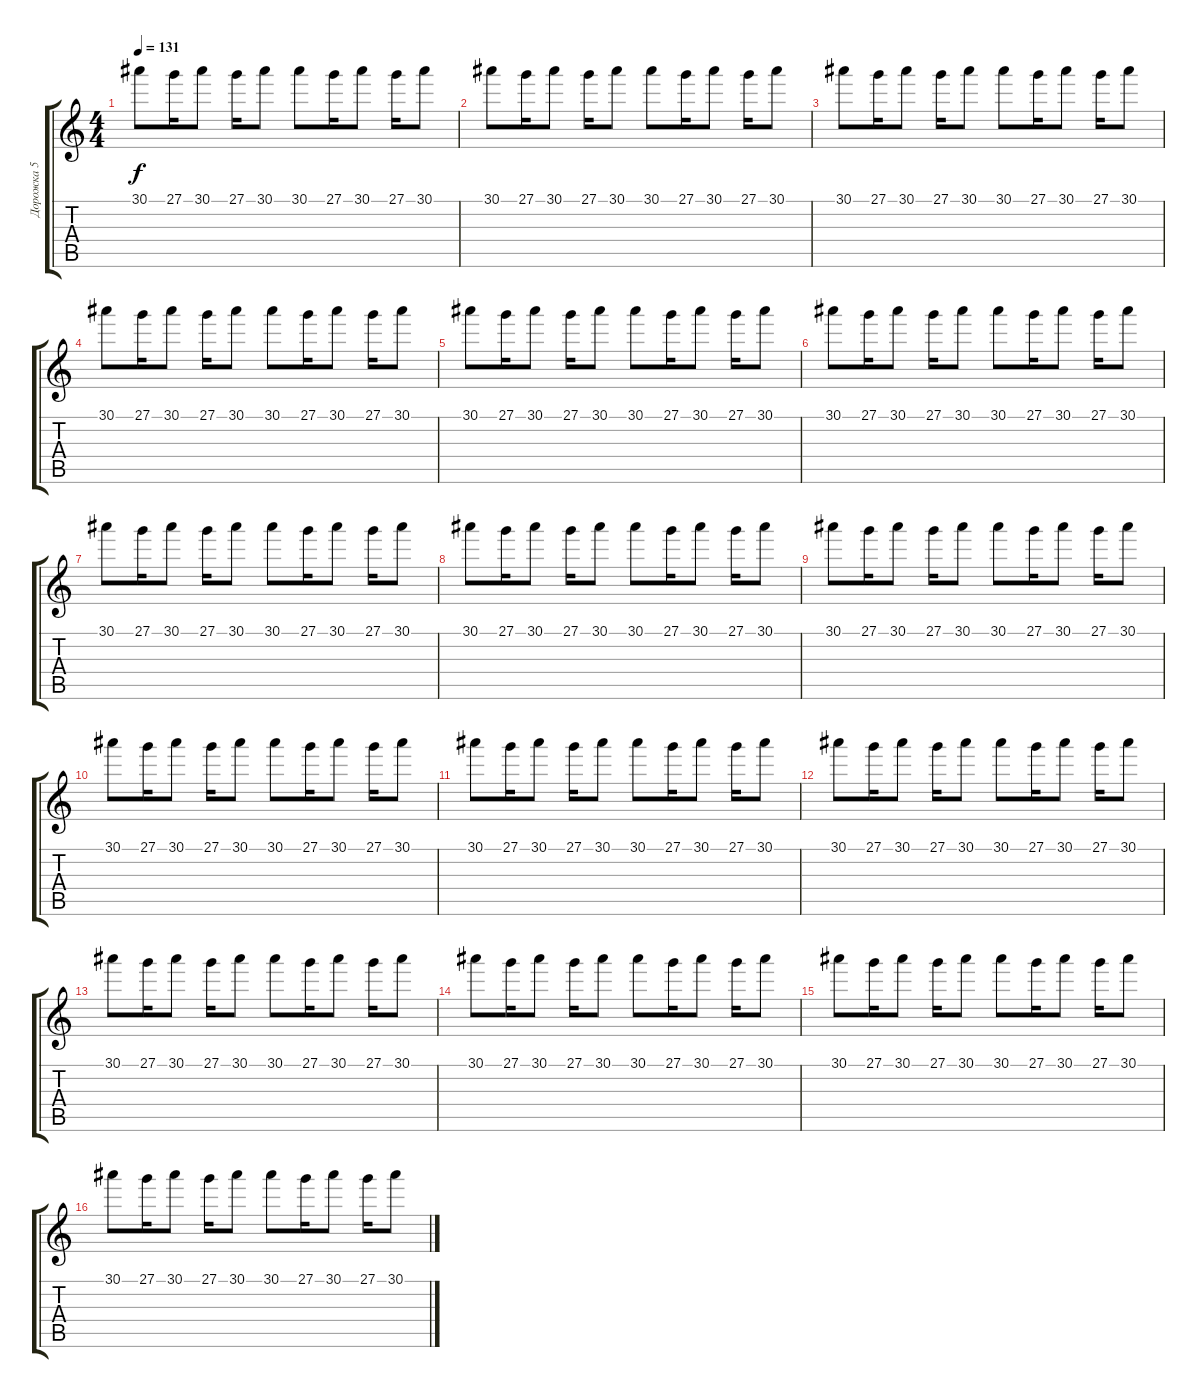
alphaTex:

\track ("Дорожка 5" "Дорожка 5") {instrument glockenspiel}
\staff {score tabs}
\tuning (E4 B3 G3 D3 A2 E2) {hide}
\ts (4 4)
\tempo 131
\clef g2
\ks c
30.1.8{dy f} 27.1.16 30.1.8 27.1.16 30.1.8 30.1.8 27.1.16 30.1.8 27.1.16 30.1.8 |
30.1.8 27.1.16 30.1.8 27.1.16 30.1.8 30.1.8 27.1.16 30.1.8 27.1.16 30.1.8 |
30.1.8 27.1.16 30.1.8 27.1.16 30.1.8 30.1.8 27.1.16 30.1.8 27.1.16 30.1.8 |
30.1.8 27.1.16 30.1.8 27.1.16 30.1.8 30.1.8 27.1.16 30.1.8 27.1.16 30.1.8 |
30.1.8 27.1.16 30.1.8 27.1.16 30.1.8 30.1.8 27.1.16 30.1.8 27.1.16 30.1.8 |
30.1.8 27.1.16 30.1.8 27.1.16 30.1.8 30.1.8 27.1.16 30.1.8 27.1.16 30.1.8 |
30.1.8 27.1.16 30.1.8 27.1.16 30.1.8 30.1.8 27.1.16 30.1.8 27.1.16 30.1.8 |
30.1.8 27.1.16 30.1.8 27.1.16 30.1.8 30.1.8 27.1.16 30.1.8 27.1.16 30.1.8 |
30.1.8 27.1.16 30.1.8 27.1.16 30.1.8 30.1.8 27.1.16 30.1.8 27.1.16 30.1.8 |
30.1.8 27.1.16 30.1.8 27.1.16 30.1.8 30.1.8 27.1.16 30.1.8 27.1.16 30.1.8 |
30.1.8 27.1.16 30.1.8 27.1.16 30.1.8 30.1.8 27.1.16 30.1.8 27.1.16 30.1.8 |
30.1.8 27.1.16 30.1.8 27.1.16 30.1.8 30.1.8 27.1.16 30.1.8 27.1.16 30.1.8 |
30.1.8 27.1.16 30.1.8 27.1.16 30.1.8 30.1.8 27.1.16 30.1.8 27.1.16 30.1.8 |
30.1.8 27.1.16 30.1.8 27.1.16 30.1.8 30.1.8 27.1.16 30.1.8 27.1.16 30.1.8 |
30.1.8 27.1.16 30.1.8 27.1.16 30.1.8 30.1.8 27.1.16 30.1.8 27.1.16 30.1.8 |
30.1.8 27.1.16 30.1.8 27.1.16 30.1.8 30.1.8 27.1.16 30.1.8 27.1.16 30.1.8
